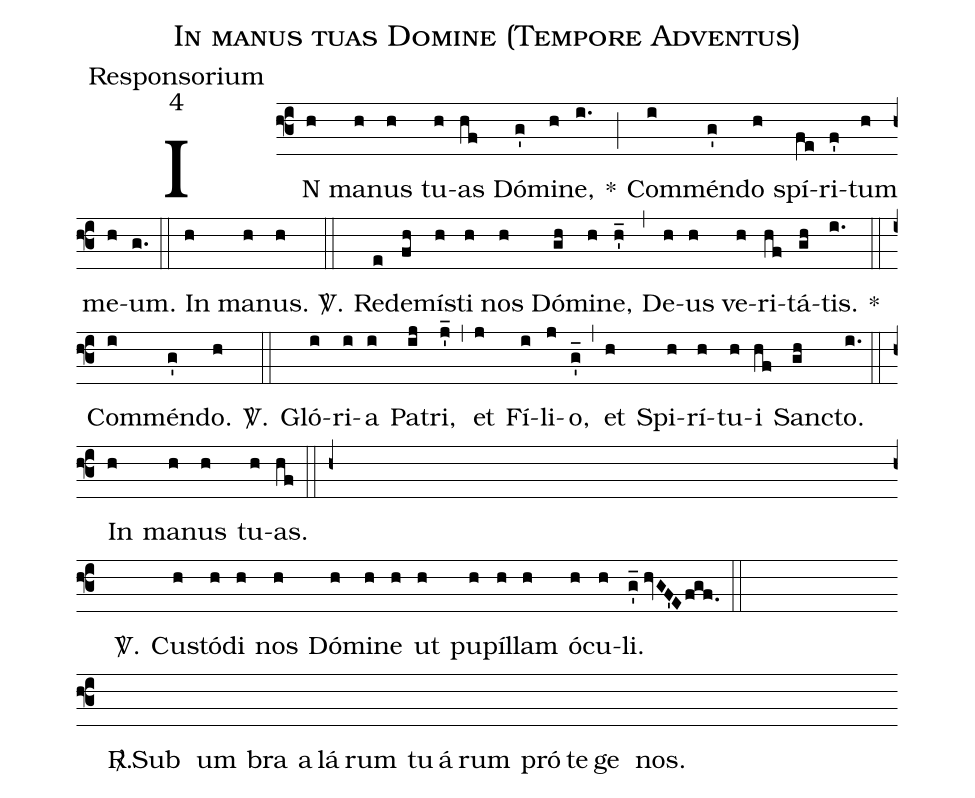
name:In manus tuas Domine (Tempore Adventus);
office-part:Responsorium;
mode:4;
%%
(f3) IN(h) ma(h)nus(h) tu(h)as(hf) Dó(g')mi(h)ne,(i.) *(;) Com(i)mén(g')do(h) spí(fe)ri(f')tum(h) me(h)um.(g.) (::) In(h) ma(h)nus.(h) <sp>V/</sp>.(::) Re(e)de(fh)mí(h)sti(h) nos(h) Dó(gh)mi(h)ne,(h'_) (,) De(h)us(h) ve(h)ri(hf)tá(gh)tis.(i.) *(::) Com(i)mén(g')do.(h) <sp>V/</sp>.(::) Gló(i)ri(i)a(i) Pa(ij)tri,(j'_) (,) et(j) Fí(i)li(j)o,(g'_) (,) et(h) Spi(h)rí(h)tu(h)i(hf) San(gh)cto.(i.) (::) In(h) ma(h)nus(h) tu(h)as.(hf) (::) (h+) (Z)
() <sp>V/</sp>.() Cu(h)stó(h)di(h) nos(h) Dó(h)mi(h)ne(h) ut(h) pu(h)píl(h)lam(h) ó(h)cu(h)li.(g'_//hvGF'E/fgf.) (::) (Z) <sp>R/</sp>.() Sub() um()bra() a()lá()rum() tu()á()rum() pró()te()ge() nos.() ()
